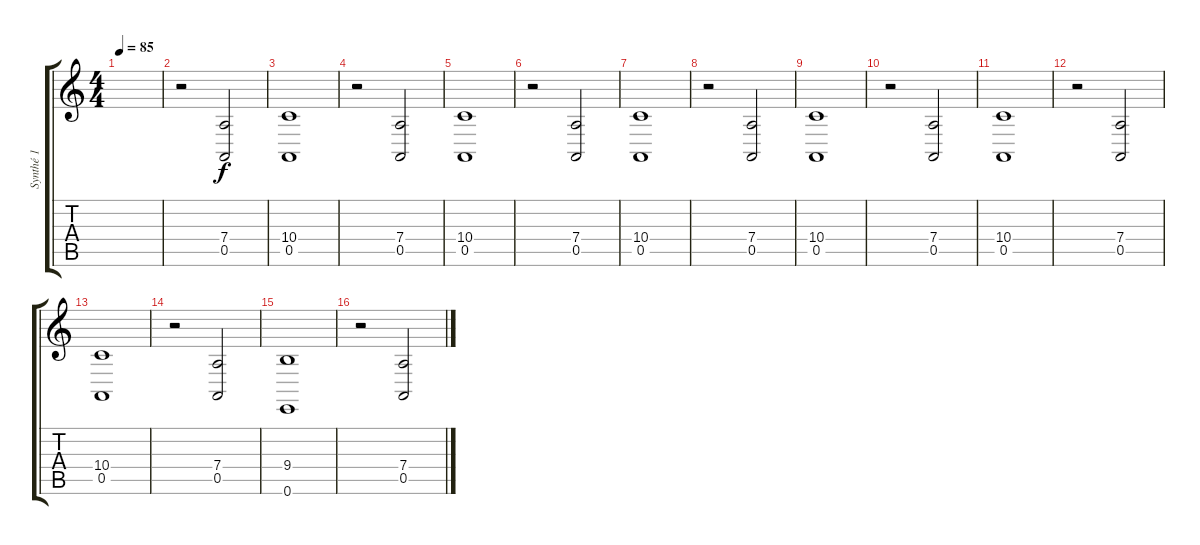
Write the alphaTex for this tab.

\track ("Synthé 1" "Synthé 1") {instrument trombone}
\staff {score tabs}
\tuning (E4 B3 G3 D3 A2 E2) {hide}
\ts (4 4)
\tempo 85
\clef g2
\ks c
|
r.2 (7.4 0.5).2 |
(10.4 0.5).1 |
r.2 (7.4 0.5).2 |
(10.4 0.5).1 |
r.2 (7.4 0.5).2 |
(10.4 0.5).1 |
r.2 (7.4 0.5).2 |
(10.4 0.5).1 |
r.2 (7.4 0.5).2 |
(10.4 0.5).1 |
r.2 (7.4 0.5).2 |
(10.4 0.5).1 |
r.2 (7.4 0.5).2 |
(9.4 0.6).1 |
r.2 (7.4 0.5).2
